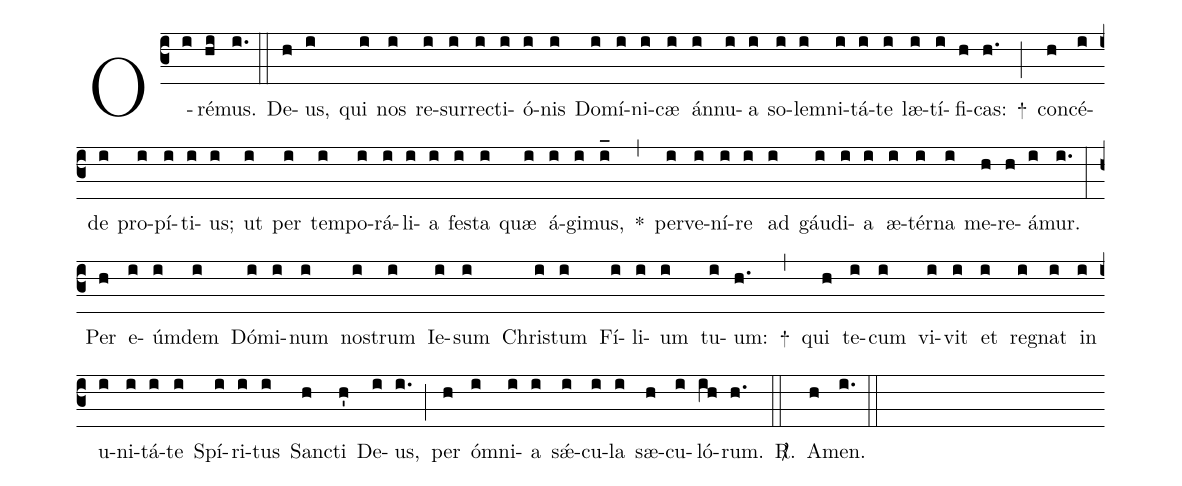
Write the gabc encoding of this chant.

%%
(c3)
O(i)ré(hi)mus.(i.) (::)

De(h)us,(i) qui(i) nos(i) re(i)sur(i)rec(i)ti(i)ó(i)nis(i) Do(i)mí(i)ni(i)cæ(i) án(i)nu(i)a(i) so(i)lem(i)ni(i)tá(i)te(i) læ(i)tí(i)fi(h)cas:(h.) +(;)
con(h)cé(i)de(i) pro(i)pí(i)ti(i)us;(i) ut(i) per(i) tem(i)po(i)rá(i)li(i)a(i) fes(i)ta(i) quæ(i) á(i)gi(i)mus,(i_) *(,)
per(i)ve(i)ní(i)re(i) ad(i) gáu(i)di(i)a(i) æ(i)tér(i)na(i) me(h)re(h)á(i)mur.(i.) (:)

Per(h) e(i)úm(i)dem(i) Dó(i)mi(i)num(i) nos(i)trum(i) Ie(i)sum(i) Chris(i)tum(i) Fí(i)li(i)um(i) tu(i)um:(h.) +(,)
qui(h) te(i)cum(i) vi(i)vit(i) et(i) reg(i)nat(i) in(i) u(i)ni(i)tá(i)te(i) Spí(i)ri(i)tus(i) San(h)cti(h') De(i)us,(i.) (;)
per(h) óm(i)ni(i)a(i) sǽ(i)cu(i)la(i) sæ(h)cu(i)ló(ih)rum.(h.) <sp>R/</sp>.(::)
A(h)men.(i.) (::)
